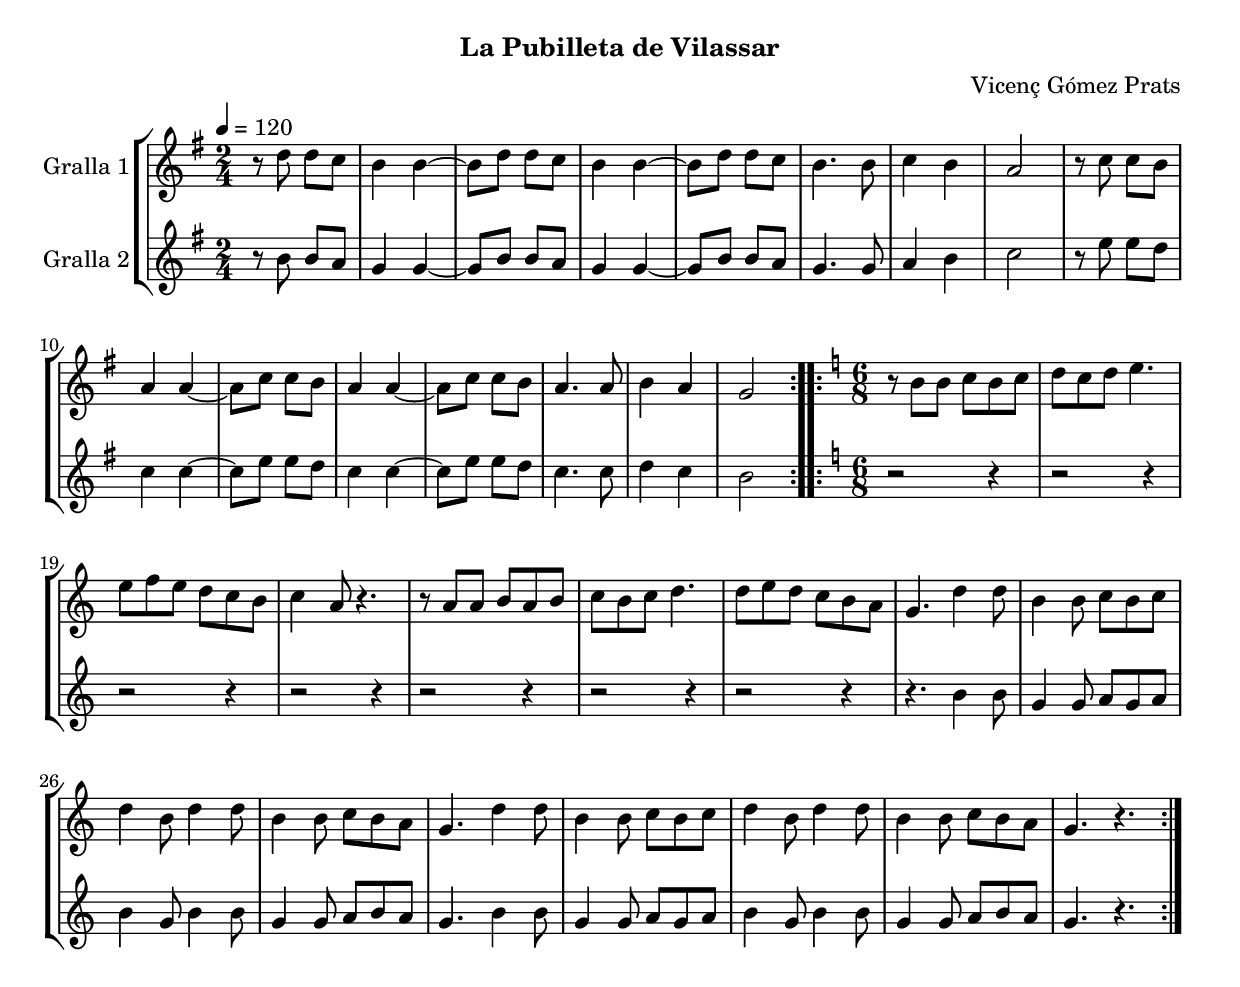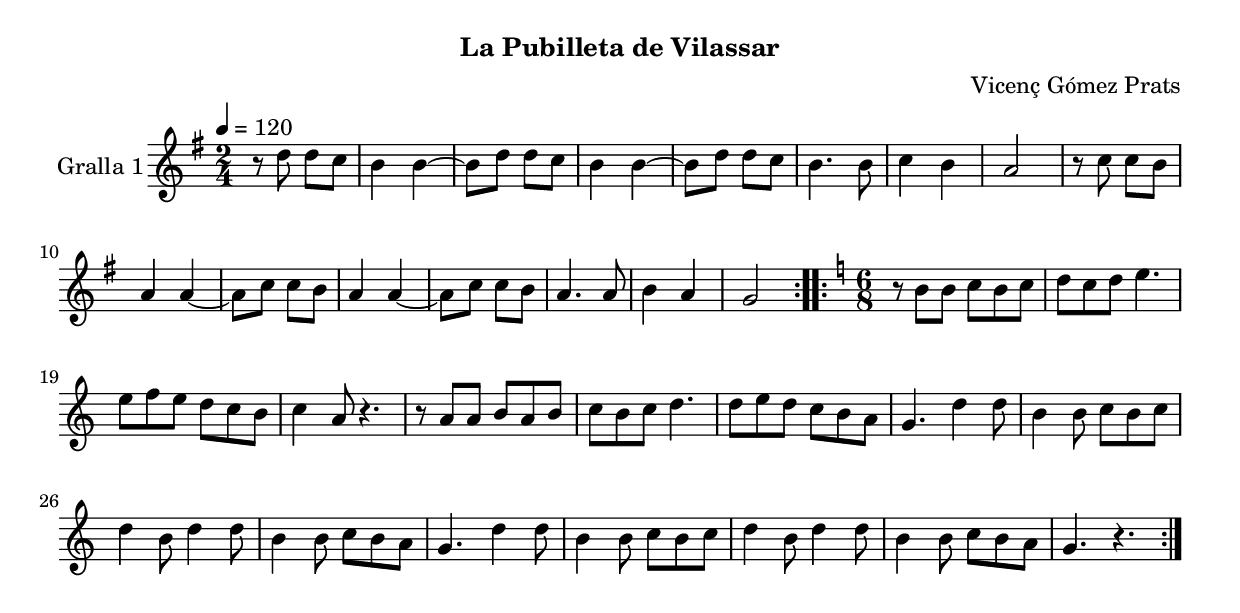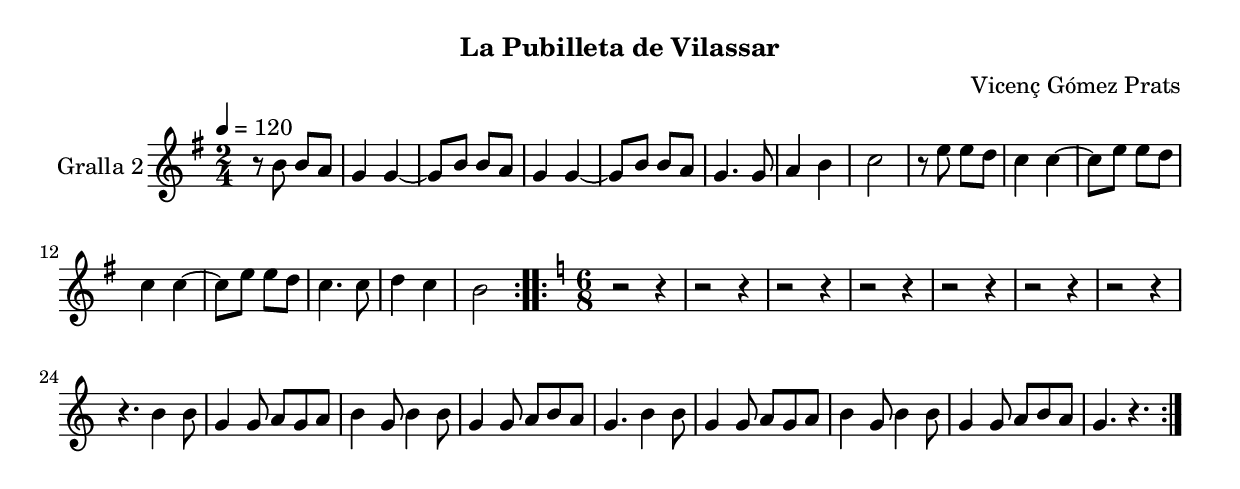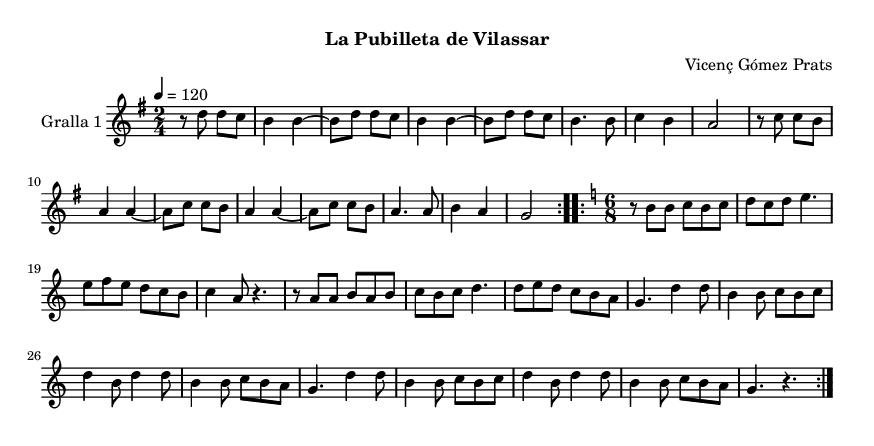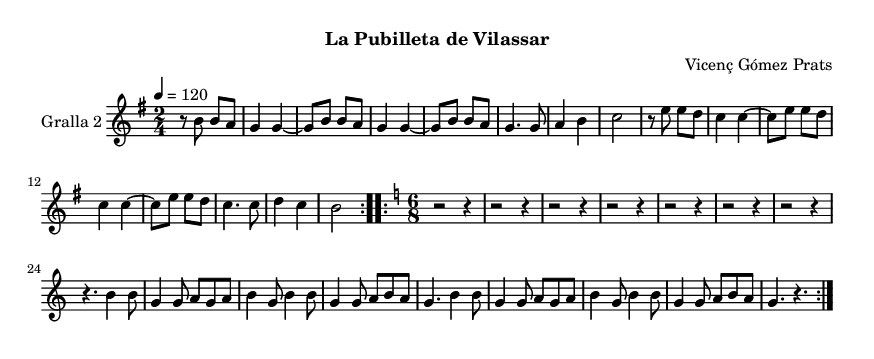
\version "2.16.0"

\header {
  dedication=""
  title="    "
  subtitle="La Pubilleta de Vilassar"
  subsubtitle=""
  poet=""
  meter=""
  piece=""
  composer="Vicenç Gómez Prats"
  arranger=""
  opus=""
  instrument=""
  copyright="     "
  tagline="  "
}

liniaroAa =
\relative d''
{
  \tempo 4=120
  \clef treble
  \key g \major
  \time 2/4
  \repeat volta 2 { r8 d d c  |
  b4 b ~  |
  b8 d d c  |
  b4 b ~  |
  %05
  b8 d d c  |
  b4. b8  |
  c4 b  |
  a2  |
  r8 c c b  |
  %10
  a4 a ~  |
  a8 c c b  |
  a4 a ~  |
  a8 c c b  |
  a4. a8  |
  %15
  b4 a  |
  g2  | }
  \key c \major   \time 6/8   \repeat volta 2 { r8 b b c b c  |
  d8 c d e4.  |
  e8 f e d c b  |
  %20
  c4 a8 r4.  |
  r8 a a b a b  |
  c8 b c d4.  |
  d8 e d c b a  |
  g4. d'4 d8  |
  %25
  b4 b8 c b c  |
  d4 b8 d4 d8  |
  b4 b8 c b a  |
  g4. d'4 d8  |
  b4 b8 c b c  |
  %30
  d4 b8 d4 d8  |
  b4 b8 c b a  |
  g4. r  | }
}

liniaroAb =
\relative b'
{
  \tempo 4=120
  \clef treble
  \key g \major
  \time 2/4
  \repeat volta 2 { r8 b b a  |
  g4 g ~  |
  g8 b b a  |
  g4 g ~  |
  %05
  g8 b b a  |
  g4. g8  |
  a4 b  |
  c2  |
  r8 e e d  |
  %10
  c4 c ~  |
  c8 e e d  |
  c4 c ~  |
  c8 e e d  |
  c4. c8  |
  %15
  d4 c  |
  b2  | }
  \key c \major   \time 6/8   \repeat volta 2 { r2 r4  |
  r2 r4  |
  r2 r4  |
  %20
  r2 r4  |
  r2 r4  |
  r2 r4  |
  r2 r4  |
  r4. b4 b8  |
  %25
  g4 g8 a g a  |
  b4 g8 b4 b8  |
  g4 g8 a b a  |
  g4. b4 b8  |
  g4 g8 a g a  |
  %30
  b4 g8 b4 b8  |
  g4 g8 a b a  |
  g4. r  | }
}

\book {

\paper {
  print-page-number = false
}

\bookpart {
  \score {
    \new StaffGroup {
      \override Score.RehearsalMark #'self-alignment-X = #LEFT
      <<
        \new Staff \with {instrumentName = #"Gralla 1" } \liniaroAa
        \new Staff \with {instrumentName = #"Gralla 2" } \liniaroAb
      >>
    }
    \layout {}
  }\score { \unfoldRepeats
    \new StaffGroup {
      \override Score.RehearsalMark #'self-alignment-X = #LEFT
      <<
        \new Staff \with {instrumentName = #"Gralla 1" } \liniaroAa
        \new Staff \with {instrumentName = #"Gralla 2" } \liniaroAb
      >>
    }
    \midi {}
  }
}

\bookpart {
  \header {}
  \score {
    \new StaffGroup {
      \override Score.RehearsalMark #'self-alignment-X = #LEFT
      <<
        \new Staff \with {instrumentName = #"Gralla 1" } \liniaroAa
      >>
    }
    \layout {}
  }\score { \unfoldRepeats
    \new StaffGroup {
      \override Score.RehearsalMark #'self-alignment-X = #LEFT
      <<
        \new Staff \with {instrumentName = #"Gralla 1" } \liniaroAa
      >>
    }
    \midi {}
  }
}

\bookpart {
  \header {}
  \score {
    \new StaffGroup {
      \override Score.RehearsalMark #'self-alignment-X = #LEFT
      <<
        \new Staff \with {instrumentName = #"Gralla 2" } \liniaroAb
      >>
    }
    \layout {}
  }\score { \unfoldRepeats
    \new StaffGroup {
      \override Score.RehearsalMark #'self-alignment-X = #LEFT
      <<
        \new Staff \with {instrumentName = #"Gralla 2" } \liniaroAb
      >>
    }
    \midi {}
  }
}

}

\book {

\paper {
  print-page-number = false
  #(set-paper-size "a6landscape")
  #(layout-set-staff-size 14)
}

\bookpart {
  \header {}
  \score {
    \new StaffGroup {
      \override Score.RehearsalMark #'self-alignment-X = #LEFT
      <<
        \new Staff \with {instrumentName = #"Gralla 1" } \liniaroAa
      >>
    }
    \layout {}
  }
}

\bookpart {
  \header {}
  \score {
    \new StaffGroup {
      \override Score.RehearsalMark #'self-alignment-X = #LEFT
      <<
        \new Staff \with {instrumentName = #"Gralla 2" } \liniaroAb
      >>
    }
    \layout {}
  }
}

}

